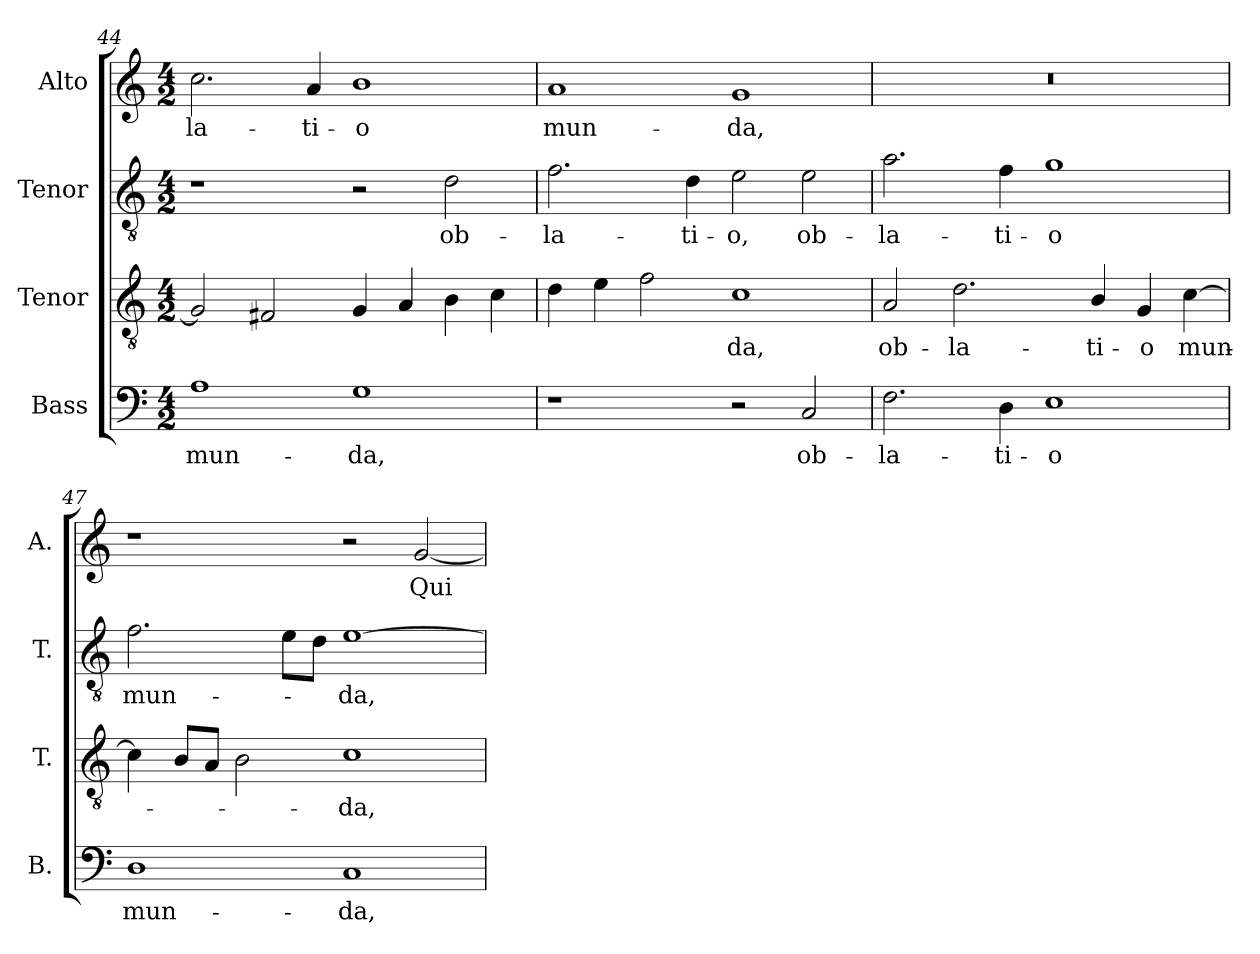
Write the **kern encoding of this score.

**kern	**text	**kern	**text	**kern	**text	**kern	**text
*part4	*part4	*part3	*part3	*part2	*part2	*part1	*part1
*staff4	*staff4	*staff3	*staff3	*staff2	*staff2	*staff1	*staff1
*I"Bass	*	*I"Tenor	*	*I"Tenor	*	*I"Alto	*
*I'B.	*	*I'T.	*	*I'T.	*	*I'A.	*
*clefF4	*	*clefGv2	*	*clefGv2	*	*clefG2	*
*	*	*ITrd7c12	*	*ITrd7c12	*	*	*
*k[]	*	*k[]	*	*k[]	*	*k[]	*
*C:	*	*C:	*	*C:	*	*C:	*
*M4/2	*	*M4/2	*	*M4/2	*	*M4/2	*
=44	=44	=44	=44	=44	=44	=44	=44
!	!LO:LY:b:color=#000000	!	!	!	!	!	!
!	!	!	!	!	!	!	!LO:LY:b:color=#000000
1Ai	mun-	2GGi/]	.	1r	.	2.cci\	-la-
.	.	2FF#Xi/	.	.	.	.	.
!	!	!	!	!	!	!	!LO:LY:b:color=#000000
.	.	.	.	.	.	4ai/	-ti-
!	!LO:LY:b:color=#000000	!	!	!	!	!	!
!	!	!	!	!	!	!	!LO:LY:b:color=#000000
1Gi	-da,	4GGi/	.	2r	.	1bi	-o
.	.	4AAi/	.	.	.	.	.
!	!	!	!	!	!LO:LY:b:color=#000000	!	!
.	.	4BBi\	.	2Di\	ob-	.	.
.	.	4Ci\	.	.	.	.	.
=45	=45	=45	=45	=45	=45	=45	=45
!	!	!	!	!	!LO:LY:b:color=#000000	!	!
!	!	!	!	!	!	!	!LO:LY:b:color=#000000
1r	.	4Di\	.	2.Fi\	-la-	1ai	mun-
.	.	4Ei\	.	.	.	.	.
.	.	2Fi\	.	.	.	.	.
!	!	!	!	!	!LO:LY:b:color=#000000	!	!
.	.	.	.	4Di\	-ti-	.	.
!	!	!	!LO:LY:b:color=#000000	!	!	!	!
!	!	!	!	!	!LO:LY:b:color=#000000	!	!
!	!	!	!	!	!	!	!LO:LY:b:color=#000000
2r	.	1Ci	-da,	2Ei\	-o,	1gi	-da,
!	!LO:LY:b:color=#000000	!	!	!	!	!	!
!	!	!	!	!	!LO:LY:b:color=#000000	!	!
2Ci/	ob-	.	.	2Ei\	ob-	.	.
=46	=46	=46	=46	=46	=46	=46	=46
!	!LO:LY:b:color=#000000	!	!	!	!	!	!
!	!	!	!LO:LY:b:color=#000000	!	!	!	!
!	!	!	!	!	!LO:LY:b:color=#000000	!LO:N:vis=1	!
2.Fi\	-la-	2AAi/	ob-	2.Ai\	-la-	0r	.
!	!	!	!LO:LY:b:color=#000000	!	!	!	!
.	.	2.Di\	-la-	.	.	.	.
!	!LO:LY:b:color=#000000	!	!	!	!	!	!
!	!	!	!	!	!LO:LY:b:color=#000000	!	!
4Di\	-ti-	.	.	4Fi\	-ti-	.	.
!	!LO:LY:b:color=#000000	!	!	!	!	!	!
!	!	!	!	!	!LO:LY:b:color=#000000	!	!
1Ei	-o	.	.	1Gi	-o	.	.
!	!	!	!LO:LY:b:color=#000000	!	!	!	!
.	.	4BBi/	-ti-	.	.	.	.
!	!	!	!LO:LY:b:color=#000000	!	!	!	!
.	.	4GGi/	-o	.	.	.	.
!	!	!	!LO:LY:b:color=#000000	!	!	!	!
.	.	[4Ci\	mun-	.	.	.	.
=47	=47	=47	=47	=47	=47	=47	=47
!	!LO:LY:b:color=#000000	!	!	!	!	!	!
!	!	!	!	!	!LO:LY:b:color=#000000	!	!
1Di	mun-	4Ci\]	.	2.Fi\	mun-	1r	.
.	.	8BBi/L	.	.	.	.	.
.	.	8AAi/J	.	.	.	.	.
.	.	2BBi\	.	.	.	.	.
.	.	.	.	8Ei\L	.	.	.
.	.	.	.	8Di\J	.	.	.
!	!LO:LY:b:color=#000000	!	!	!	!	!	!
!	!	!	!LO:LY:b:color=#000000	!	!	!	!
!	!	!	!	!	!LO:LY:b:color=#000000	!	!
1Ci	-da,	1Ci	-da,	[1Ei	-da,	2r	.
!	!	!	!	!	!	!	!LO:LY:b:color=#000000
.	.	.	.	.	.	[2gi/	Qui-
=	=	=	=	=	=	=	=
*-	*-	*-	*-	*-	*-	*-	*-
